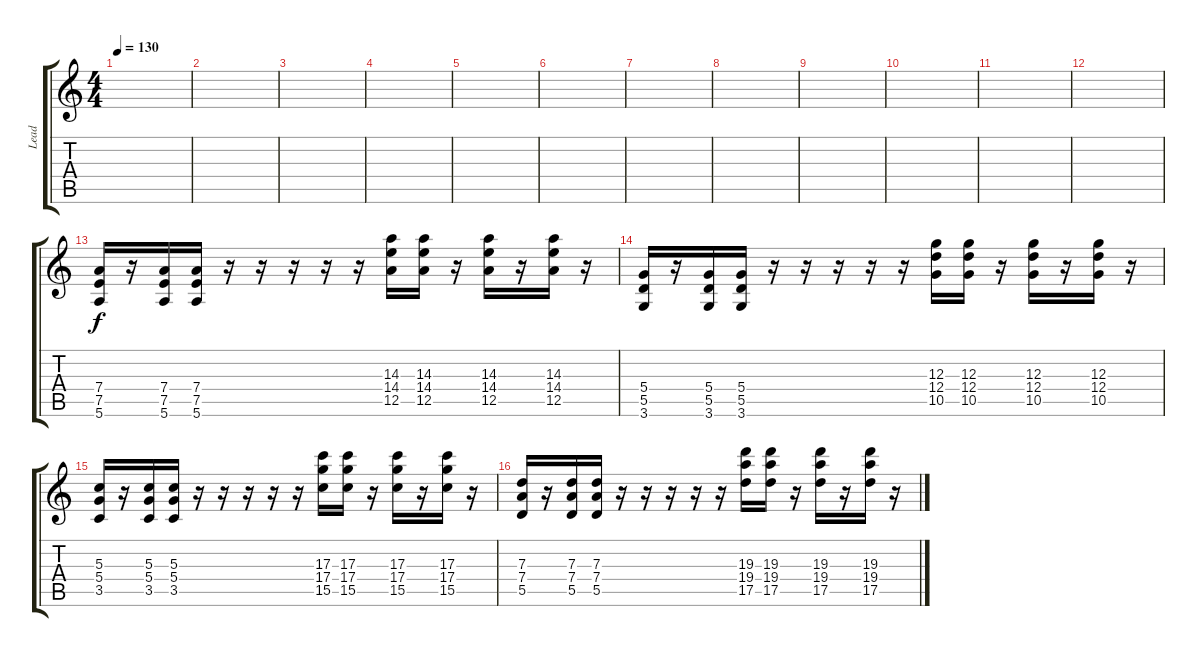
\track ("Lead" "Lead") {instrument overdrivenguitar}
\staff {score tabs}
\tuning (E4 B3 G3 D3 A2 E2) {hide}
\ts (4 4)
\tempo 130
\clef g2
\ks c
|
|
|
|
|
|
|
|
|
|
|
|
(7.4 7.5 5.6).16 r.16 (7.4 7.5 5.6).16 (7.4 7.5 5.6).16 r.16 r.16 r.16 r.16 r.16 (14.3 14.4 12.5).16 (14.3 14.4 12.5).16 r.16 (14.3 14.4 12.5).16 r.16 (14.3 14.4 12.5).16 r.16 |
(5.4 5.5 3.6).16 r.16 (5.4 5.5 3.6).16 (5.4 5.5 3.6).16 r.16 r.16 r.16 r.16 r.16 (12.3 12.4 10.5).16 (12.3 12.4 10.5).16 r.16 (12.3 12.4 10.5).16 r.16 (12.3 12.4 10.5).16 r.16 |
(5.3 5.4 3.5).16 r.16 (5.3 5.4 3.5).16 (5.3 5.4 3.5).16 r.16 r.16 r.16 r.16 r.16 (17.3 17.4 15.5).16 (17.3 17.4 15.5).16 r.16 (17.3 17.4 15.5).16 r.16 (17.3 17.4 15.5).16 r.16 |
(7.3 7.4 5.5).16 r.16 (7.3 7.4 5.5).16 (7.3 7.4 5.5).16 r.16 r.16 r.16 r.16 r.16 (19.3 19.4 17.5).16 (19.3 19.4 17.5).16 r.16 (19.3 19.4 17.5).16 r.16 (19.3 19.4 17.5).16 r.16
